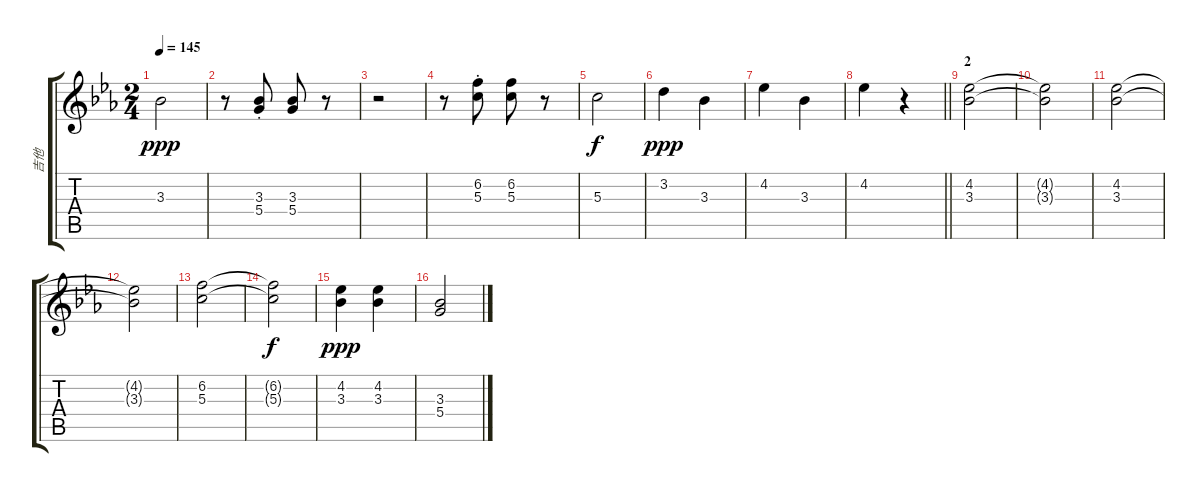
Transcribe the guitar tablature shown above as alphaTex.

\track ("吉他" "吉他") {instrument overdrivenguitar}
\staff {score tabs}
\tuning (E4 B3 G3 D3 A2 E2) {hide}
\ts (2 4)
\tempo 145
\clef g2
\ks eb
3.3.2{dy ppp} |
r.8 (3.3{st} 5.4{st}).8 (3.3 5.4).8 r.8 |
r.2 |
r.8 (6.2{st} 5.3{st}).8 (6.2 5.3).8 r.8 |
5.3.2{dy f} |
3.2.4{dy ppp} 3.3.4 |
4.2.4 3.3.4 |
\barLineRight lightlight
4.2.4 r.4 |
\section ("" "2")
(4.2 3.3).2 |
(4.2{t} 3.3{t}).2 |
(4.2 3.3).2 |
(4.2{t} 3.3{t}).2 |
(6.2 5.3).2 |
(6.2{t} 5.3{t}).2{dy f} |
(4.2 3.3).4{dy ppp} (4.2 3.3).4 |
(3.3 5.4).2
